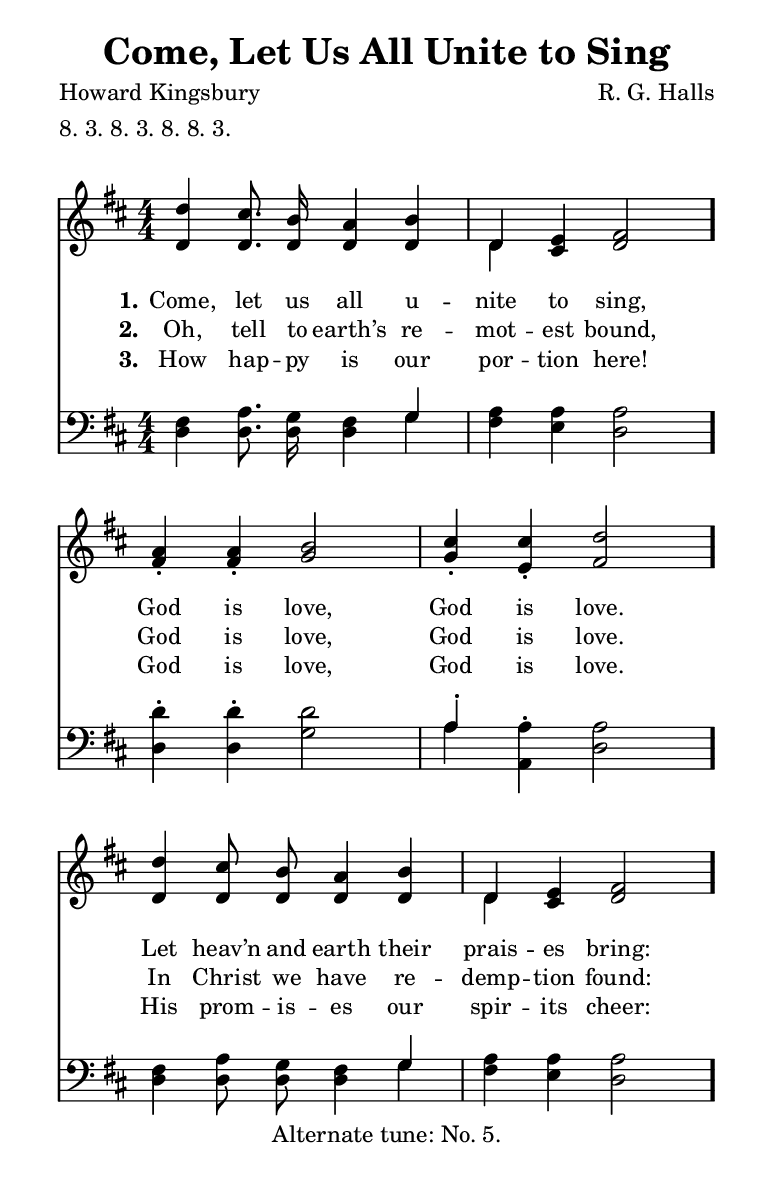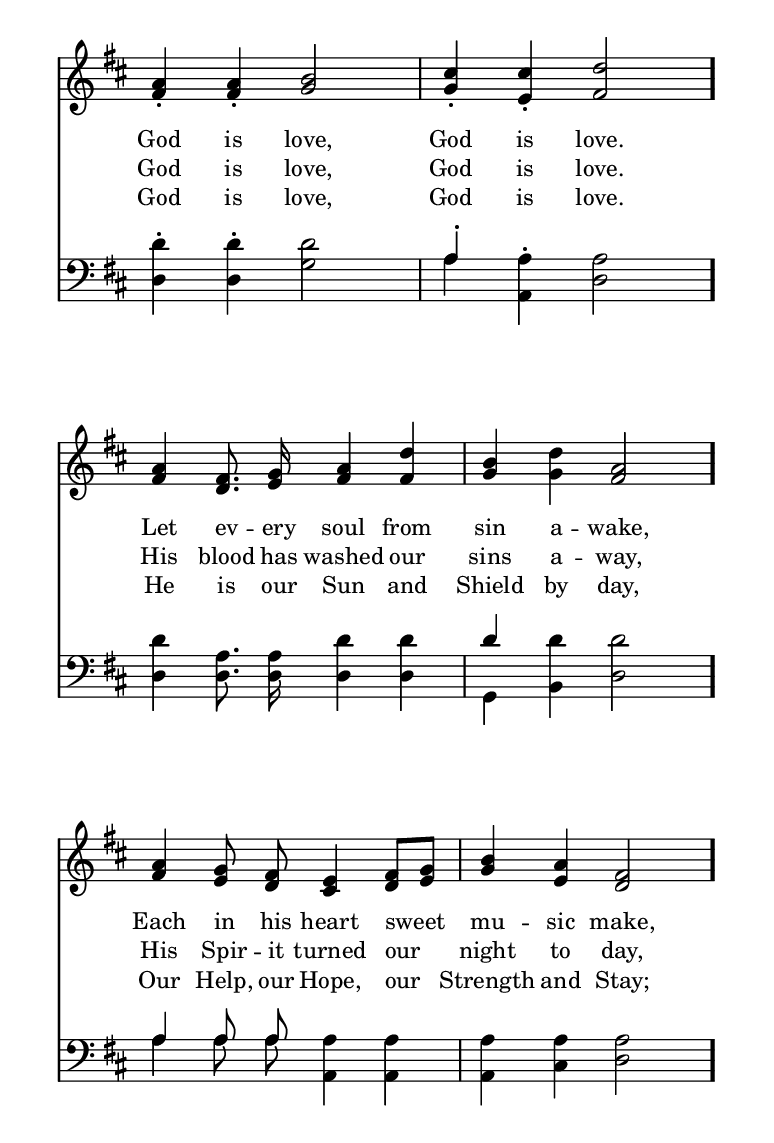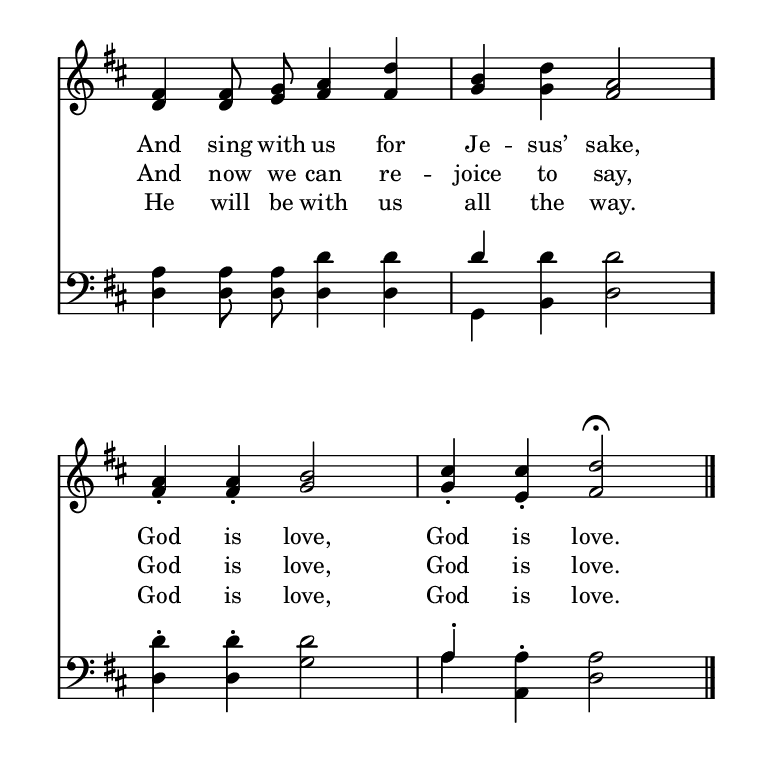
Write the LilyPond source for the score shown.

\include "common/global.ily"
\paper {
  \include "common/paper.ily"
  oddFooterMarkup = \markup { \fill-line { \on-the-fly \first-page "Alternate tune: No. 5." } }
}

\header{
  %gospel
  hymnnumber = "71"
  title = "Come, Let Us All Unite to Sing"
  tunename = "Christ For Me"
  meter = "8. 3. 8. 3. 8. 8. 3."
  poet = "Howard Kingsbury"
  composer = "R. G. Halls"
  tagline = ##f
}

% for fermata in MIDI
ta = { \tempo 4=90 }
tb = { \tempo 4=45 }

patternAA = { \ta c4 c8. c16 c4 c4      | c4 c4 c2 }
patternAB = { \ta c4 c8  c8  c4 c4      | c4 c4 c2 }
patternAC = { \ta c4 c8  c8  c4 c8[ c8] | c4 c4 c2 }

patternBA = { \ta c4 c4 c2 | c4 c4 c2 }
patternBB = { \ta c4 c4 c2 | c4 c4 \tb c2 \ta }

global = {
  \include "common/overrides.ily"
  \override Staff.TimeSignature.style = #'numbered
  \time 4/4
  \override Score.MetronomeMark.transparent = ##t % hide all fermata changes too
  \ta
  \key d \major
  \autoBeamOff
}

notesSoprano = {
\global
\relative c'' {

  \changePitch \patternAA { d cis b a b | d, e fis }
  \changePitch \patternBA { a a b | cis cis d }
  \changePitch \patternAB { d cis b a b | d, e fis }
  \changePitch \patternBA { a a b | cis cis d }

  \changePitch \patternAA { a fis g a d | b d a }
  \changePitch \patternAC { a g fis e fis g | b a fis }
  \changePitch \patternAB { fis fis g a d | b d a }
  \changePitch \patternBA { a a b | cis cis d \fermata }

  \bar "|."

}
}

notesAlto = {
\global
\relative e' {

  \changePitch \patternAA { d d d d d | d cis d }
  \changePitch \patternBA { fis_. fis_. g | g_. e_. fis }
  \changePitch \patternAB { d d d d d | d cis d }
  \changePitch \patternBA { fis_. fis_. g | g_. e_. fis }

  \changePitch \patternAA { fis d e fis fis | g g fis }
  \changePitch \patternAC { fis e d cis d e | g e d }
  \changePitch \patternAB { d d e fis fis | g g fis }
  \changePitch \patternBA { fis_. fis_. g | g_. e_. fis }

}
}

notesTenor = {
\global
\relative a {

  \changePitch \patternAA { fis a g fis g | a a a }
  \changePitch \patternBA { d^. d^. d | a^. a^. a }
  \changePitch \patternAB { fis a g fis g | a a a }
  \changePitch \patternBA { d^. d^. d | a^. a^. a }

  \changePitch \patternAA { d a a d d | d d d }
  \changePitch \patternAB { a a a a a | a a a }
  \changePitch \patternAB { a a a d d | d d d }
  \changePitch \patternBA { d^. d^. d | a^. a^. a }

}
}

notesBass = {
\global
\relative f {

  \changePitch \patternAA { d d d d g | fis e d }
  \changePitch \patternBA { d d g | a a, d }
  \changePitch \patternAB { d d d d g | fis e d }
  \changePitch \patternBA { d d g | a a, d }

  \changePitch \patternAA { d d d d d | g, b d }
  \changePitch \patternAB { a' a a a, a | a cis d }
  \changePitch \patternAB { d d d d d | g, b d }
  \changePitch \patternBA { d d g | a a, d }

}
}

wordsA = \lyricmode {
\set stanza = "1."

Come, let us all u -- nite to sing, \bar "."
God is love, God is love. \bar "." \break
Let heav’n and earth their prais -- es bring: \bar "."
God is love, God is love. \bar "." \break
Let ev -- ery soul from sin a -- wake, \bar "."
Each in his heart sweet mu -- sic make, \bar "."
And sing with us for Je -- sus’ sake, \bar "."
God is love, God is love. \bar "."

}

wordsB = \lyricmode {
\set stanza = "2."

Oh, tell to earth’s re -- mot -- est bound,
God is love, God is love.
In Christ we have re -- demp -- tion found:
God is love, God is love.
His blood has washed our sins a -- way,
His Spir -- it turned our night to day,
And now we can re -- joice to say,
God is love, God is love.

}

wordsC = \lyricmode {
\set stanza = "3."

How hap -- py is our por -- tion here!
God is love, God is love.
His prom -- is -- es our spir -- its cheer:
God is love, God is love.
He is our Sun and Shield by day,
Our Help, our Hope, our Strength and Stay;
He will be with us all the way.
God is love, God is love.

}

\score {
  \context ChoirStaff <<
    \context Staff = upper <<
      \set Staff.autoBeaming = ##f
      \set ChoirStaff.systemStartDelimiter = #'SystemStartBar
      \set ChoirStaff.printPartCombineTexts = ##f
      \partcombine #'(2 . 9) \notesSoprano \notesAlto
      \context NullVoice = sopranos { \voiceOne << \notesSoprano >> }
      \context NullVoice = altos { \voiceTwo << \notesAlto >> }
      \context Lyrics = one   \lyricsto sopranos \wordsA
      \context Lyrics = two   \lyricsto sopranos \wordsB
      \context Lyrics = three \lyricsto sopranos \wordsC
    >>
    \context Staff = men <<
      \set Staff.autoBeaming = ##f
      \clef bass
      \set ChoirStaff.printPartCombineTexts = ##f
      \partcombine #'(2 . 9) \notesTenor \notesBass
      \context NullVoice = tenors { \voiceOne << \notesTenor >> }
      \context NullVoice = basses { \voiceTwo << \notesBass >> }
    >>
  >>
  \layout {
    \include "common/layout.ily"
  }
  \midi{
    \include "common/midi.ily"
  }
}

\version "2.19.49"  % necessary for upgrading to future LilyPond versions.

% vi:set et ts=2 sw=2 ai nocindent syntax=lilypond:
